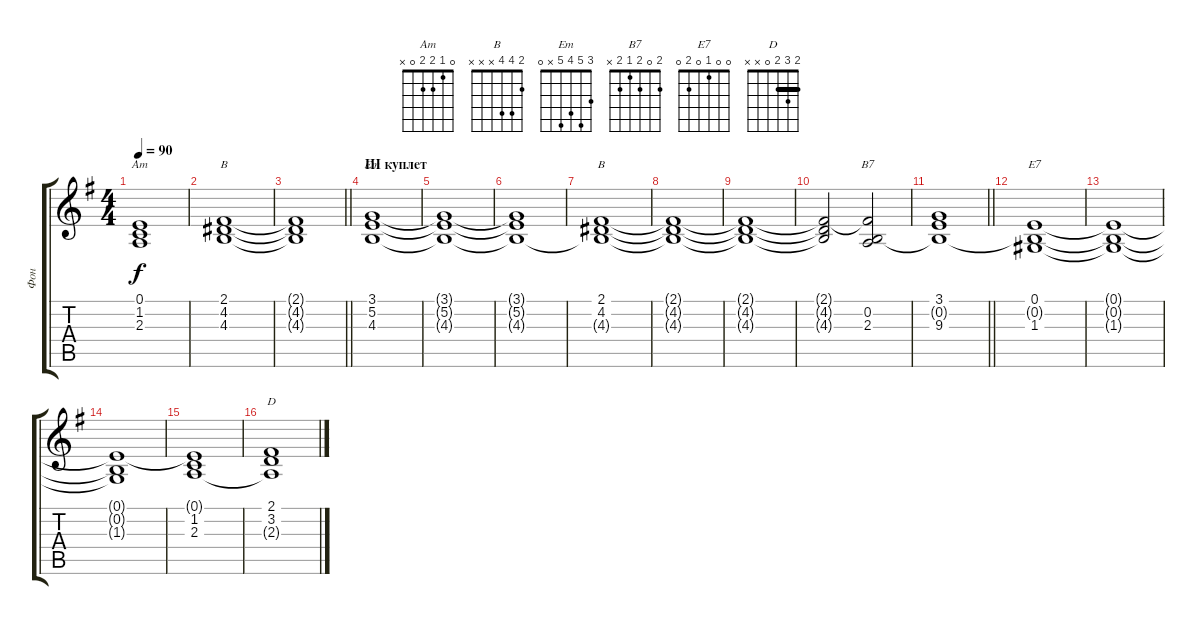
\track ("Фон" "Фон") {instrument pad2warm}
\staff {score tabs}
\tuning (E4 B3 G3 D3 A2 E2) {hide}
\chord ("Am" 0 1 2 2 0 x)
\chord ("B" 2 0 x 1 2 x)
\chord ("Em" 3 5 4 5 x 0)
\chord ("B" 2 4 4 x x x)
\chord ("B7" 2 0 2 1 2 x)
\chord ("E7" 0 0 1 0 2 0)
\chord ("D" 2 3 2 0 x x) {barre 2}
\ts (4 4)
\tempo 90
\clef g2
\ks eminor
(0.1 1.2 2.3).1{ch "Am" dy f} |
(2.1 4.2 4.3).1{ch "B"} |
\barLineRight lightlight
(2.1{t} 4.2{t} 4.3{t}).1 |
\section ("" "III куплет")
(3.1 5.2 4.3).1{ch "Em"} |
(3.1{t} 5.2{t} 4.3{t}).1 |
(3.1{t} 5.2{t} 4.3{t}).1 |
(2.1 4.2 4.3{t}).1{ch "B"} |
(2.1{t} 4.2{t} 4.3{t}).1 |
(2.1{t} 4.2{t} 4.3{t}).1 |
(2.1{t} 4.2{t} 4.3{t}).2 (2.1{t} 0.2 2.3).2{ch "B7"} |
\barLineRight lightlight
(3.1 0.2{t} 9.3).1 |
(0.1 0.2{t} 1.3).1{ch "E7"} |
(0.1{t} 0.2{t} 1.3{t}).1 |
(0.1{t} 0.2{t} 1.3{t}).1 |
(0.1{t} 1.2 2.3).1 |
(2.1 3.2 2.3{t}).1{ch "D"}
